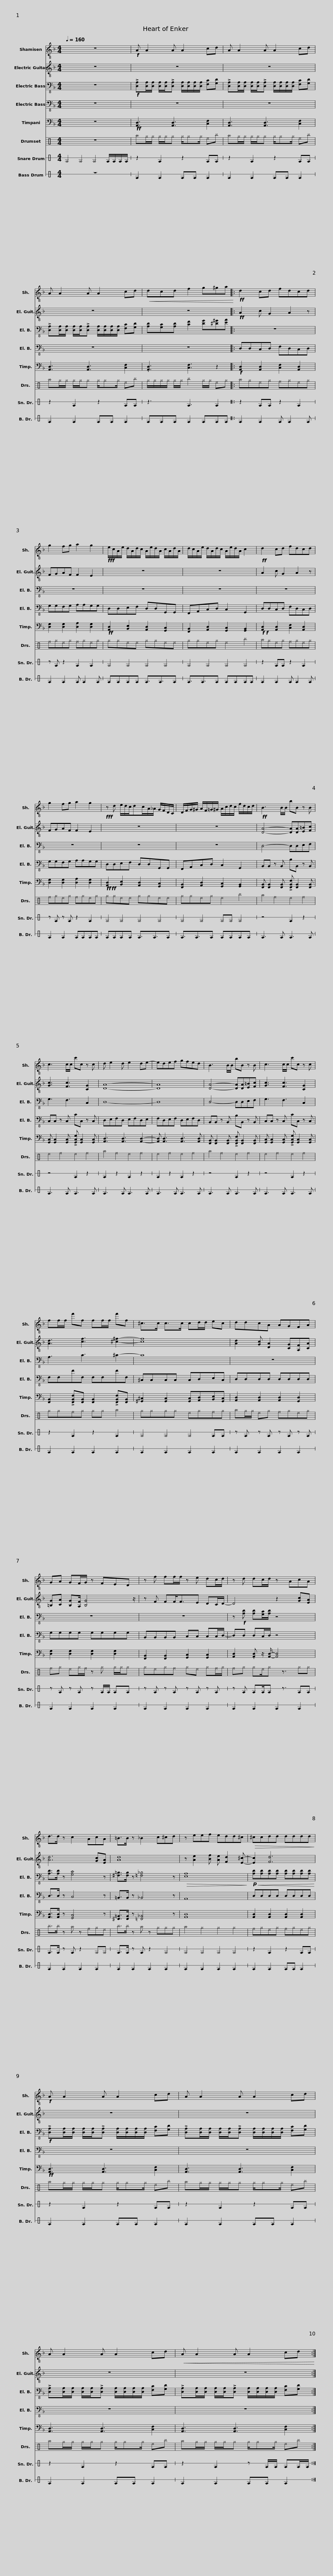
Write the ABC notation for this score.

X:1
%%score 1 2 3 4 5 6 7 8
L:1/8
Q:1/4=160
M:4/4
I:linebreak $
K:F
V:1 treble-8
V:2 treble-8
V:3 bass-8
V:4 bass-8
V:5 bass
V:6 perc
K:none
V:7 perc stafflines=1
K:none
V:8 perc stafflines=1
K:none
V:1
 z8 |!f! A A2 A A2 cd | A A2 A A2 cd |$ A A2 A A2 cd |!<(! dcd f2 g^ga!<)! |: %5
!ff! d2 cd fdcd | g2 fg a2 g2 |$!fff! e/c/A/e/ d/A/d/c/ A/e/d/A/ c/A/d/A/ | d/c/A/e/ d/A/d/c/ A/e/d/A/ c2 |!ff! d2 cd fdcd |$ %10
 g2 fg a2 g2 |!fff! z d e/d/c/dc/A/_A/ G/F/D/C/ | D/F/G/^G/ A/F/=G/^G/ A/c/d/c/ f/d/c/d/ |$!ff! B3 B/B/ bB z B | c3 c/c/ c'c z c | %15
 d e2 d e2 de- | edef gfed |$ B3 B/B/ bB z B | c3 c/c/ c'c z c | ff/f/ f'f ff/f/ f'f | %20
 ^c>c c>c cd/d/ ec |$ ddcA AGFA | GA GF/G/ z FED | z f ff/f/ z e dc/d/ |$ z d dc/d/ z AcA | %25
 d>d z c2 AcA | =B>B z _B2 c^cd | z eef edd^c |$!>(! ^ccdd dddd!>)! |!f! A A2 A A2 cd | %30
 A A2 A A2 cd |$ A A2 A A2 cd |!<(! A A2 A A2 cd!<)! :| %33
V:2
 z8 | z8 | z8 |$ z8 | z8 |: %5
!ff! A2 c G2 A2 z | FGAF F2 E2 |$ z8 | z8 | A2 c G2 A2 z |$ %10
 FGAF F2 E2 | z8 | z8 |$ [DA]4- [DA][DA][E=B][Fc] | [Gc]3 [Fc]3 [CG]2 | %15
 [DA]8- | [DA]8 |$ [DA]4- [DA][DA][E=B][Fc] | [Gc]3 [Fc]3 [CG]2 | [Ad]3 [cf]3 [^c^f]2- | %20
 [cf]8 |$ [Ad]2 [Gc] [DA]2 [CG][A,F][CA] | [=B,G][CA] [B,G][A,F]/ [B,G]4 z/ | z F FF<FE DC/D/- |$ D4 z2 [Gc][EA] | %25
 [Ad]6 [Gc][EA] | [Ad]8 | z [Ae]2 [Bf] [Ae] [Fd]2 [E^c]- |$ [Ec]2 [Fd]6 | z8 | %30
 z8 |$ z8 | z8 :| %33
V:3
 z8 |!f! !>![D,A,][D,A,]/[D,A,]/ [D,A,]/[D,A,]/!>![D,A,] [D,A,]/[D,A,]/[D,A,]/[D,A,]/ [F,C][G,D] | !>![D,A,][D,A,]/[D,A,]/ [D,A,]/[D,A,]/!>![D,A,] [D,A,]/[D,A,]/[D,A,]/[D,A,]/ [F,C][G,D] |$ !>![D,A,][D,A,]/[D,A,]/ [D,A,]/[D,A,]/!>![D,A,] [D,A,]/[D,A,]/[D,A,]/[D,A,]/ [F,C][G,D] | [A,D][G,C][A,D] [CF]2 [DG][^D^G][EA] |: %5
 z8 | z8 |$ z8 | z8 | z8 |$ %10
 z8 | z8 | z8 |$ D,4- D,D,E,F, | G,3 F,3 C,2 | %15
 D,8- | D,8 |$ D,4- D,D,E,F, | G,3 F,3 C,2 | A,3 C3 ^C2- | %20
 C8 |$ z8 | z8 | z8 |$ z!f! [A,D] [A,D][G,C]/[A,D]/ z4 | %25
 [A,D]>[A,D] z [G,C]4 z | [^F,=B,]>[F,B,] z [=F,_B,]4 z |!>(! [E,A,]8!>)! |$!p!!<(! [A,D][A,D][A,D][A,D] [A,D][A,D][A,D][A,D]!<)! |!f! !>![D,A,][D,A,]/[D,A,]/ [D,A,]/[D,A,]/!>![D,A,] [D,A,]/[D,A,]/[D,A,]/[D,A,]/ [F,C][G,D] | %30
 !>![D,A,][D,A,]/[D,A,]/ [D,A,]/[D,A,]/!>![D,A,] [D,A,]/[D,A,]/[D,A,]/[D,A,]/ [F,C][G,D] |$ !>![D,A,][D,A,]/[D,A,]/ [D,A,]/[D,A,]/!>![D,A,] [D,A,]/[D,A,]/[D,A,]/[D,A,]/ [F,C][G,D] | !>![D,A,][D,A,]/[D,A,]/ [D,A,]/[D,A,]/!>![D,A,] [D,A,]/[D,A,]/[D,A,]/[D,A,]/ [F,C][G,D] :| %33
V:4
 z8 | z8 | z8 |$ z8 | z8 |: %5
 D,D,C,D, F,D,C,D, | G,G,F,G, A,A,G,G, |$ D,D,E,F, D,D,G,,G,, | F,,A,,C,D, C,2 G,,2 | D,D,C,D, F,D,C,D, |$ %10
 G,G,F,G, A,A,G,G, | D,D,E,F, D,D,G,,G,, | F,,A,,C,D, C,2 G,,2 |$ B,,B,, z B,, B,B,, z B,, | C,C, z C, CC, z C, | %15
 D,E,F,D, E,F,D,E, | F,D,E,F, D,E,F,D, |$ B,,B,, z B,, B,B,, z B,, | C,C, z C, CC, z C, | F,F,FF, F,F,FF, | %20
 ^C,C,C,C, C,D,E,C, |$ D,D,D,D, D,D,D,D, | G,G,G,G, G,G,G,G, | B,,B,,B,,B,, C,C, C,C,/D,/- |$ D,D, D,C,/D,/ z4 | %25
 D,>D, z C,4 z | =B,,>B,, z _B,,4 z | A,,8 |$ D,D,D,D, D,D,D,D, | z8 | %30
 z8 |$ z8 | z8 :| %33
V:5
 z8 |!ff! [A,,D,]3 [A,,D,]3 [C,F,]2 | [A,,D,]3 [A,,D,]3 [C,F,]2 |$ [A,,D,]3 [A,,D,]3 [C,F,]2 | .[A,,D,]3 [C,F,]3 z2 |: %5
!f! [A,,D,]2 [A,,D,]2 [C,F,]2 [A,,D,]2 | [D,G,]2 [D,G,]2 [D,A,]2 [D,G,]2 |$!ff! [A,,D,]2 [B,,E,]2 [A,,D,]2 [G,,C,]2 | [F,,B,,]2 [A,,D,]2 [G,,C,]2 [G,,B,,]2 |!f!!f! [A,,D,]2 [A,,D,]2 [C,F,]2 [A,,D,]2 |$ %10
 [D,G,]2 [D,G,]2 [D,A,]2 [D,G,]2 |!ff!!ff! [A,,D,]2 [B,,E,]2 [A,,D,]2 [G,,C,]2 | [F,,B,,]2 [A,,D,]2 [G,,C,]2 [G,,B,,]2 |$ [F,,B,,] [F,,B,,]2 [F,,B,,] !>![F,,B,,F,] [F,,B,,]2 [F,,B,,] | [G,,C,] [G,,C,]2 [G,,C,] !>![G,,C,G,] [G,,C,]2 [G,,C,] | %15
 [A,,D,]3 [A,,D,]3 [A,,D,]2- | [A,,D,] [A,,D,]3 [A,,D,]3 [A,,D,] |$ [F,,B,,] [F,,B,,]2 [F,,B,,] !>![F,,B,,F,] [F,,B,,]2 [F,,B,,] | [G,,C,] [G,,C,]2 [G,,C,] !>![G,,C,G,] [G,,C,]2 [G,,C,] | [F,,B,,]2 !>![F,,B,,F,][F,,B,,] [F,,B,,]2 !>![F,,B,,F,][F,,B,,] | %20
 [^G,,^C,]2 [G,,C,]2 [G,,C,][A,,D,][B,,E,][G,,C,] |$ [A,,D,]2 [A,,D,]2 [A,,D,]2 [G,,D,]2 | [D,G,]2 [D,G,]2 [D,G,]2 [D,G,]2 | [F,,B,,]2 [F,,B,,]2 [G,,C,]2 [G,,C,]2 |$ [A,,D,]2 .[A,,D,] z/ [A,,D,]/- [A,,D,]4 | %25
 [A,,D,]>[A,,D,] z [G,,C,]4 z | [^F,,=B,,]>[F,,B,,] z [=F,,_B,,]4 z | [A,,D,]8 |$ [A,,D,]2 [A,,D,]2 [A,,D,]2 [A,,D,]2 |!ff! [A,,D,]3 [A,,D,]3 [C,F,]2 | %30
 [A,,D,]3 [A,,D,]3 [C,F,]2 |$ [A,,D,]3 [A,,D,]3 [C,F,]2 | [A,,D,]3 [A,,D,]3 [C,F,]2 :| %33
V:6
[K:C] z8 | ^a^g/^g/ ^g/^g/^g ^g/^g^g/ ^e^b | ^a^g/^g/ ^g/^g/^g ^g/^g^g/ ^e^b |$ ^a^g/^g/ ^g/^g/^g ^g/^g^g/ ^e^b | ^g/^g/^g/^g/ ^g/^g/ ^b2 ^g/^g/ ^e^g |: %5
 ^a^g^e^g ^f^g^e^g | ^f^g^e^g ^f^g^e^g |$ ^g^g^e^e ^g^g^e^e | ^g^g^e^g ^e2 ^b2 | ^a^g^e^g ^f^g^e^g |$ %10
 ^f^g^e^g ^f^g^e^g | ^g^g^e^e ^g^g^e^e | ^g^g^e^g ^e2 ^b2 |$ ^a2 ^f2 ^e2 ^f2 | ^e2 ^f2 ^e2 ^f2 | %15
 ^a2 ^f2 ^e2 ^f2 | ^e2 ^f2 ^e2 ^f2 |$ ^a2 ^f2 ^e2 ^f2 | ^e2 ^f2 ^e2 ^f2 | ^g^g^f^g ^g^g ^a2 | %20
 ^g^g^g^g ^e^g^f^g |$ ^a^g/^g/ ^e^g ^f^g^e^g | ^f^g ^e^g/^f/ z ^g ^g/^g/^g | ^g^e^g^f ^g^e ^g^f/^g/ |$ ^f^g ^g^e/^g z3/2 ^g^g | %25
 ^b>^b z ^a z ^f^g^e | ^b>^b z ^a z ^g^g^g | ^a2 ^g2 ^g2 ^g2 |$ ^f^g^e^g ^f^g^e^g | ^a^g/^g/ ^g/^g/^g ^g/^g^g/ ^e^b | %30
 ^a^g/^g/ ^g/^g/^g ^g/^g^g/ ^e^b |$ ^a^g/^g/ ^g/^g/^g ^g/^g^g/ ^e^b | ^a^g/^g/ ^g/^g/^g ^g/^g^g/ ^e^b :| %33
V:7
[K:C] ^E2 ^E2 ^E2 E/E/E/E/ | z2 E2 z2 EE | z2 E2 z2 EE |$ z2 E2 z2 EE | z3 E3 E2 |: %5
 z2 EE z2 E2 | z E z2 E2 E2 |$ ^E2 ^E2 ^E2 ^E2 | ^E2 ^E2 ^E2 ^E2 | z2 EE z2 E2 |$ %10
 z E z E z2 E2 | ^E2 ^E2 ^E2 ^E2 | ^E2 ^E2 ^E^E ^E2 |$ z4 E2 z2 | z4 E2 z2 | %15
 E2 z2 E2 z2 | E2 z2 E2 z2 |$ z4 E2 z2 | z4 E2 z2 | z2 E2 z2 E2 | %20
 ^E2 ^E2 ^E2 EE |$ z E z E z E z E | z E z E z E/E/ EE | z E z E z E z E |$ z E EE/E z3/2 EE | %25
 E>E z E z2 ^E^E | E>E z E z2 ^E2 | ^E2 ^E2 ^E2 ^E2 |$ z2 E2 z2 EE | z2 E2 z2 EE | %30
 z2 E2 z2 EE |$ z2 E2 z2 EE | z2 E2 z E/E/ EE/E/ :| %33
V:8
[K:C] z8 | E2 E2 EE E2 | E2 E2 EE E2 |$ E2 E2 EE E2 | EEE E2 EEE |: %5
 E2 E2 E E2 E | E2 E2 E E2 E |$ EEEE E3/2E3/2E | E3/2E3/2E EEEE | E2 E2 E E2 E |$ %10
 E2 E2 EEEE | EEEE E3/2E3/2E | E3/2E3/2E EEEE |$ E3 E E3 E | E3 E E3 E | %15
 E3 E E3 E | E3 E E3 E |$ E3 E E3 E | E3 E E3 E | E2 E2 E2 E2 | %20
 E2 E2 E2 E2 |$ E2 E2 E2 E2 | E2 E2 E2 E2 | E2 E2 E2 E2 |$ E2 E2 E2 E2 | %25
 E2 E2 E2 E2 | E2 E2 E2 E2 | E2 E2 E2 E2 |$ E2 E2 EE E2 | E2 E2 EE E2 | %30
 E2 E2 EE E2 |$ E2 E2 EE E2 | E2 E2 EE E2 :| %33
